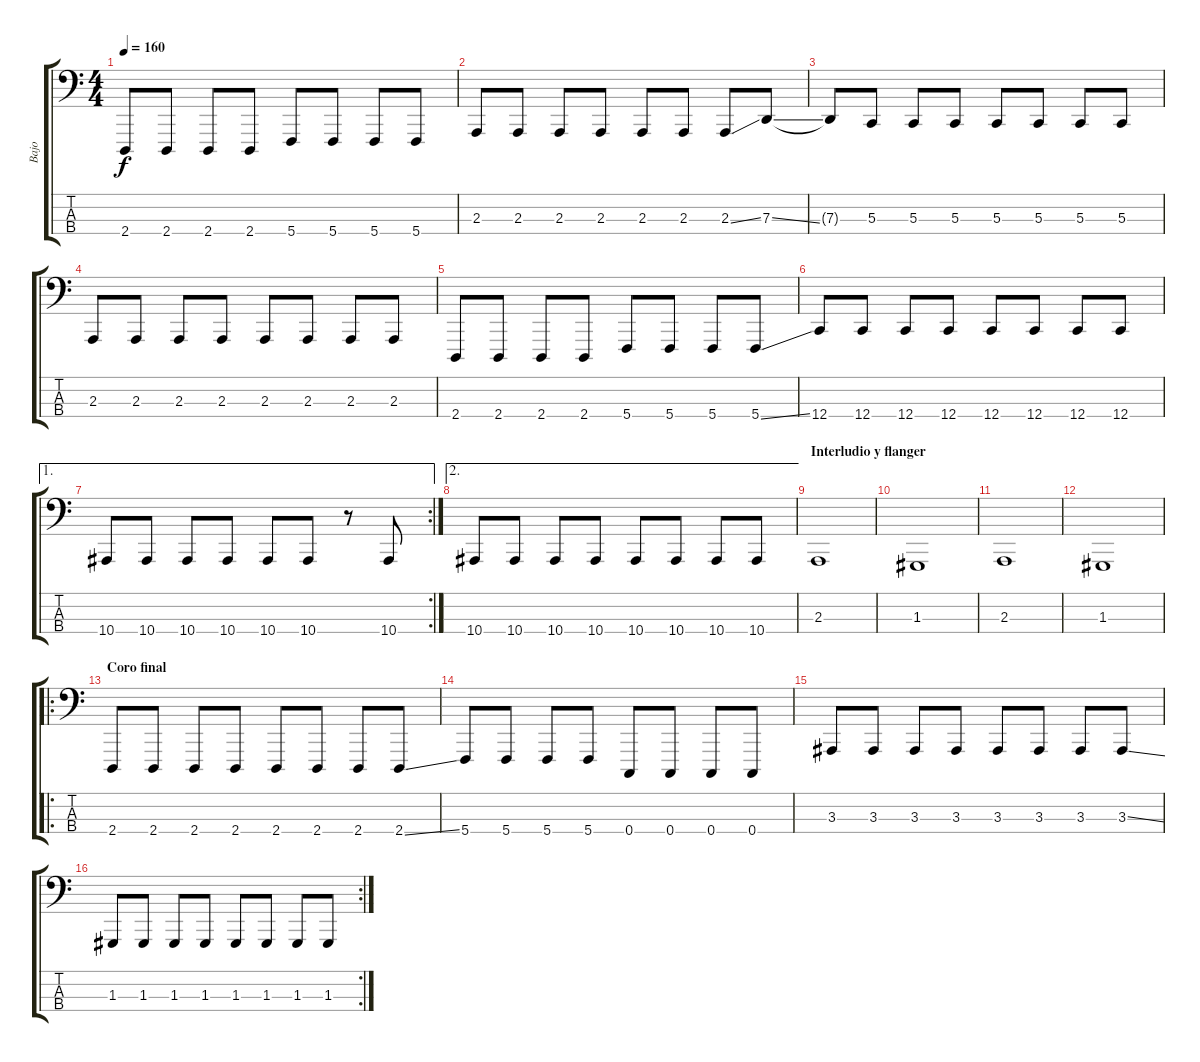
\track ("Bajo" "Bajo") {instrument lead8bassandlead}
\staff {score tabs}
\tuning (F2 C2 G1 C1) {hide}
\ts (4 4)
\tempo 160
\clef f4
\ks c
2.4.8{dy f} 2.4.8 2.4.8 2.4.8 5.4.8 5.4.8 5.4.8 5.4.8 |
2.3.8 2.3.8 2.3.8 2.3.8 2.3.8 2.3.8 2.3{ss}.8 7.3{ss}.8 |
7.3{t}.8 5.3.8 5.3.8 5.3.8 5.3.8 5.3.8 5.3.8 5.3.8 |
2.3.8 2.3.8 2.3.8 2.3.8 2.3.8 2.3.8 2.3.8 2.3.8 |
2.4.8 2.4.8 2.4.8 2.4.8 5.4.8 5.4.8 5.4.8 5.4{ss}.8 |
12.4.8 12.4.8 12.4.8 12.4.8 12.4.8 12.4.8 12.4.8 12.4.8 |
\ae 1
\rc 2
10.4.8 10.4.8 10.4.8 10.4.8 10.4.8 10.4.8 r.8 10.4.8 |
\ae 2
10.4.8 10.4.8 10.4.8 10.4.8 10.4.8 10.4.8 10.4.8 10.4.8 |
\section ("" "Interludio y flanger")
2.3.1 |
1.3.1 |
2.3.1 |
1.3.1 |
\ro
\section ("" "Coro final")
2.4.8 2.4.8 2.4.8 2.4.8 2.4.8 2.4.8 2.4.8 2.4{ss}.8 |
5.4.8 5.4.8 5.4.8 5.4.8 0.4.8 0.4.8 0.4.8 0.4.8 |
3.3.8 3.3.8 3.3.8 3.3.8 3.3.8 3.3.8 3.3.8 3.3{ss}.8 |
\rc 2
1.3.8 1.3.8 1.3.8 1.3.8 1.3.8 1.3.8 1.3.8 1.3.8
